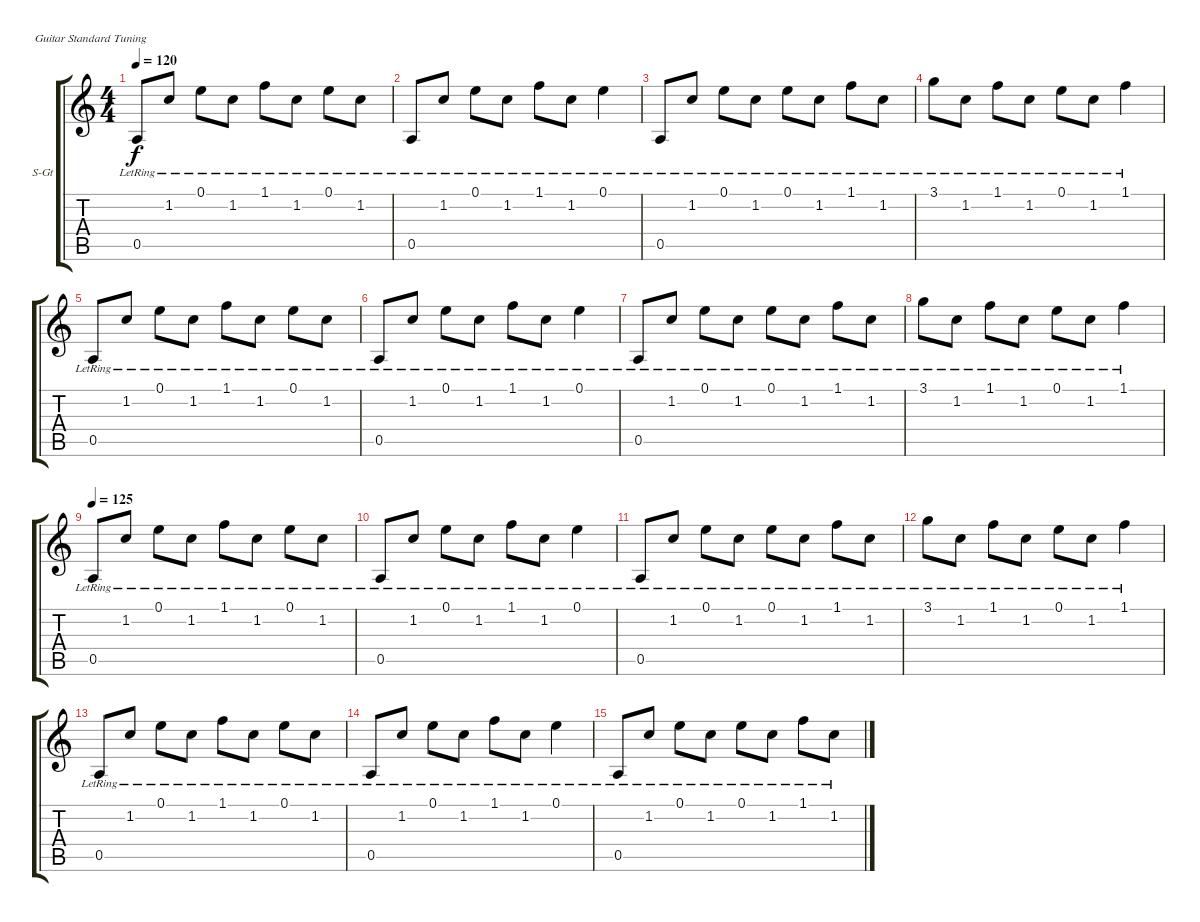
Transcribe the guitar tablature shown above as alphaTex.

\defaultSystemsLayout 4
\bracketExtendMode groupsimilarinstruments
\firstSystemTrackNameOrientation horizontal
\otherSystemsTrackNameOrientation horizontal
\track ("Guitar R" "S-Gt") {instrument acousticguitarsteel}
\staff {score tabs}
\tuning (E4 B3 G3 D3 A2 E2)
\ts (4 4)
\tempo 120
\clef g2
\ks c
0.5{lr}.8{dy f} 1.2{lr}.8 0.1{lr}.8 1.2{lr}.8 1.1{lr}.8 1.2{lr}.8 0.1{lr}.8 1.2{lr}.8 |
0.5{lr}.8 1.2{lr}.8 0.1{lr}.8 1.2{lr}.8 1.1{lr}.8 1.2{lr}.8 0.1{lr}.4 |
0.5{lr}.8 1.2{lr}.8 0.1{lr}.8 1.2{lr}.8 0.1{lr}.8 1.2{lr}.8 1.1{lr}.8 1.2{lr}.8 |
3.1{lr}.8 1.2{lr}.8 1.1{lr}.8 1.2{lr}.8 0.1{lr}.8 1.2{lr}.8 1.1{lr}.4 |
0.5{lr}.8 1.2{lr}.8 0.1{lr}.8 1.2{lr}.8 1.1{lr}.8 1.2{lr}.8 0.1{lr}.8 1.2{lr}.8 |
0.5{lr}.8 1.2{lr}.8 0.1{lr}.8 1.2{lr}.8 1.1{lr}.8 1.2{lr}.8 0.1{lr}.4 |
0.5{lr}.8 1.2{lr}.8 0.1{lr}.8 1.2{lr}.8 0.1{lr}.8 1.2{lr}.8 1.1{lr}.8 1.2{lr}.8 |
3.1{lr}.8 1.2{lr}.8 1.1{lr}.8 1.2{lr}.8 0.1{lr}.8 1.2{lr}.8 1.1{lr}.4 |
\tempo 125
0.5{lr}.8 1.2{lr}.8 0.1{lr}.8 1.2{lr}.8 1.1{lr}.8 1.2{lr}.8 0.1{lr}.8 1.2{lr}.8 |
0.5{lr}.8 1.2{lr}.8 0.1{lr}.8 1.2{lr}.8 1.1{lr}.8 1.2{lr}.8 0.1{lr}.4 |
0.5{lr}.8 1.2{lr}.8 0.1{lr}.8 1.2{lr}.8 0.1{lr}.8 1.2{lr}.8 1.1{lr}.8 1.2{lr}.8 |
3.1{lr}.8 1.2{lr}.8 1.1{lr}.8 1.2{lr}.8 0.1{lr}.8 1.2{lr}.8 1.1{lr}.4 |
0.5{lr}.8 1.2{lr}.8 0.1{lr}.8 1.2{lr}.8 1.1{lr}.8 1.2{lr}.8 0.1{lr}.8 1.2{lr}.8 |
0.5{lr}.8 1.2{lr}.8 0.1{lr}.8 1.2{lr}.8 1.1{lr}.8 1.2{lr}.8 0.1{lr}.4 |
0.5{lr}.8 1.2{lr}.8 0.1{lr}.8 1.2{lr}.8 0.1{lr}.8 1.2{lr}.8 1.1{lr}.8 1.2{lr}.8
